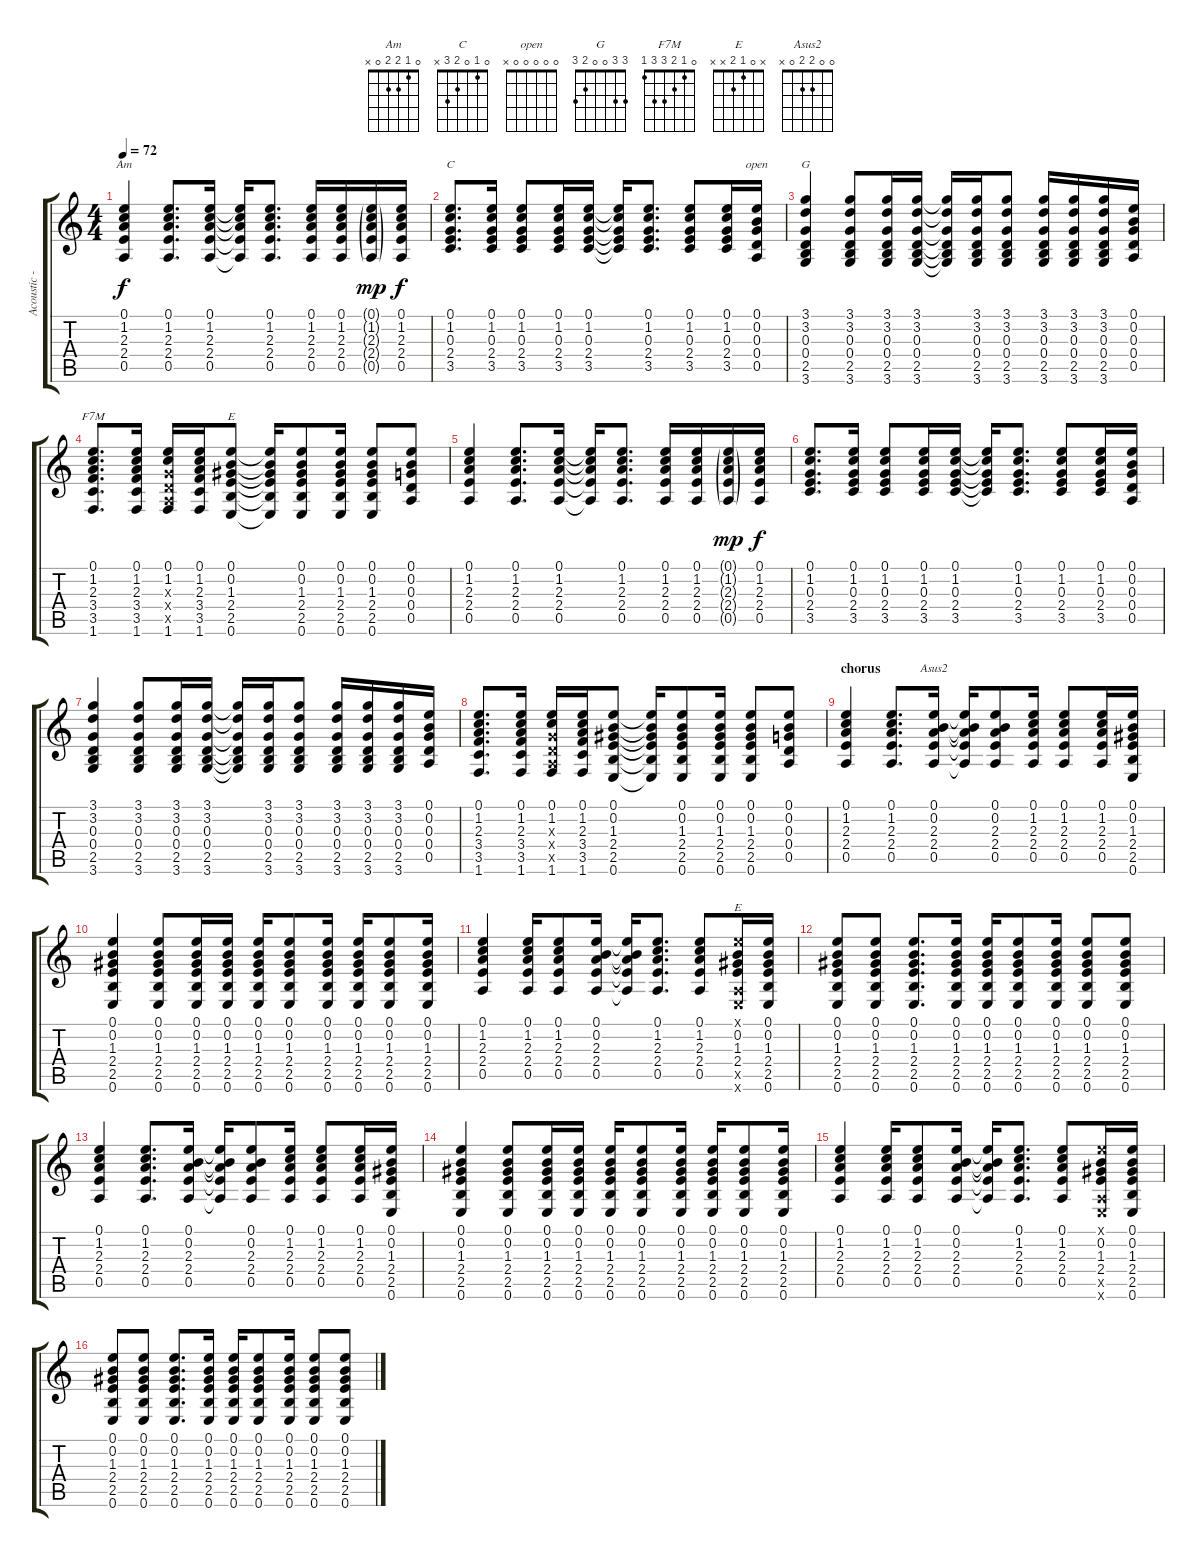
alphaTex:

\track ("Acoustic - Everlast" "Acoustic -") {instrument acousticguitarsteel}
\staff {score tabs}
\tuning (E4 B3 G3 D3 A2 E2) {hide}
\chord ("Am" 0 1 2 2 0 x)
\chord ("C" 0 1 0 2 3 x)
\chord ("open" 0 0 0 0 0 x)
\chord ("G" 3 3 0 0 2 3)
\chord ("F7M" 0 1 2 3 3 1)
\chord ("E" 0 0 1 2 2 0)
\chord ("Asus2" 0 0 2 2 0 x)
\chord ("E" x 0 1 2 x x)
\ts (4 4)
\tempo 72
\clef g2
\ks c
(0.1 1.2 2.3 2.4 0.5).4{ch "Am" dy f} (0.1 1.2 2.3 2.4 0.5).8{d} (0.1 1.2 2.3 2.4 0.5).16 (0.1{t} 1.2{t} 2.3{t} 2.4{t} 0.5{t}).16 (0.1 1.2 2.3 2.4 0.5).8{d} (0.1 1.2 2.3 2.4 0.5).16 (0.1 1.2 2.3 2.4 0.5).16 (0.1{g} 1.2{g} 2.3{g} 2.4{g} 0.5{g}).16{dy mp} (0.1 1.2 2.3 2.4 0.5).16{dy f} |
(0.1 1.2 0.3 2.4 3.5).8{d ch "C"} (0.1 1.2 0.3 2.4 3.5).16 (0.1 1.2 0.3 2.4 3.5).8 (0.1 1.2 0.3 2.4 3.5).16 (0.1 1.2 0.3 2.4 3.5).16 (0.1{t} 1.2{t} 0.3{t} 2.4{t} 3.5{t}).16 (0.1 1.2 0.3 2.4 3.5).8{d} (0.1 1.2 0.3 2.4 3.5).8 (0.1 1.2 0.3 2.4 3.5).16 (0.1 0.2 0.3 0.4 0.5).16{ch "open"} |
(3.1 3.2 0.3 0.4 2.5 3.6).4{ch "G"} (3.1 3.2 0.3 0.4 2.5 3.6).8 (3.1 3.2 0.3 0.4 2.5 3.6).16 (3.1 3.2 0.3 0.4 2.5 3.6).16 (3.1{t} 3.2{t} 0.3{t} 0.4{t} 2.5{t} 3.6{t}).16 (3.1 3.2 0.3 0.4 2.5 3.6).16 (3.1 3.2 0.3 0.4 2.5 3.6).8 (3.1 3.2 0.3 0.4 2.5 3.6).16 (3.1 3.2 0.3 0.4 2.5 3.6).16 (3.1 3.2 0.3 0.4 2.5 3.6).16 (0.1 0.2 0.3 0.4 0.5).16 |
(0.1 1.2 2.3 3.4 3.5 1.6).8{d ch "F7M"} (0.1 1.2 2.3 3.4 3.5 1.6).16 (0.1 1.2 0.3{x} 0.4{x} 0.5{x} 1.6).16 (0.1 1.2 2.3 3.4 3.5 1.6).16 (0.1 0.2 1.3 2.4 2.5 0.6).8{ch "E"} (0.1{t} 0.2{t} 1.3{t} 2.4{t} 2.5{t} 0.6{t}).16 (0.1 0.2 1.3 2.4 2.5 0.6).8 (0.1 0.2 1.3 2.4 2.5 0.6).16 (0.1 0.2 1.3 2.4 2.5 0.6).8 (0.1 0.2 0.3 0.4 0.5).8 |
(0.1 1.2 2.3 2.4 0.5).4 (0.1 1.2 2.3 2.4 0.5).8{d} (0.1 1.2 2.3 2.4 0.5).16 (0.1{t} 1.2{t} 2.3{t} 2.4{t} 0.5{t}).16 (0.1 1.2 2.3 2.4 0.5).8{d} (0.1 1.2 2.3 2.4 0.5).16 (0.1 1.2 2.3 2.4 0.5).16 (0.1{g} 1.2{g} 2.3{g} 2.4{g} 0.5{g}).16{dy mp} (0.1 1.2 2.3 2.4 0.5).16{dy f} |
(0.1 1.2 0.3 2.4 3.5).8{d} (0.1 1.2 0.3 2.4 3.5).16 (0.1 1.2 0.3 2.4 3.5).8 (0.1 1.2 0.3 2.4 3.5).16 (0.1 1.2 0.3 2.4 3.5).16 (0.1{t} 1.2{t} 0.3{t} 2.4{t} 3.5{t}).16 (0.1 1.2 0.3 2.4 3.5).8{d} (0.1 1.2 0.3 2.4 3.5).8 (0.1 1.2 0.3 2.4 3.5).16 (0.1 0.2 0.3 0.4 0.5).16 |
(3.1 3.2 0.3 0.4 2.5 3.6).4 (3.1 3.2 0.3 0.4 2.5 3.6).8 (3.1 3.2 0.3 0.4 2.5 3.6).16 (3.1 3.2 0.3 0.4 2.5 3.6).16 (3.1{t} 3.2{t} 0.3{t} 0.4{t} 2.5{t} 3.6{t}).16 (3.1 3.2 0.3 0.4 2.5 3.6).16 (3.1 3.2 0.3 0.4 2.5 3.6).8 (3.1 3.2 0.3 0.4 2.5 3.6).16 (3.1 3.2 0.3 0.4 2.5 3.6).16 (3.1 3.2 0.3 0.4 2.5 3.6).16 (0.1 0.2 0.3 0.4 0.5).16 |
(0.1 1.2 2.3 3.4 3.5 1.6).8{d} (0.1 1.2 2.3 3.4 3.5 1.6).16 (0.1 1.2 0.3{x} 0.4{x} 0.5{x} 1.6).16 (0.1 1.2 2.3 3.4 3.5 1.6).16 (0.1 0.2 1.3 2.4 2.5 0.6).8 (0.1{t} 0.2{t} 1.3{t} 2.4{t} 2.5{t} 0.6{t}).16 (0.1 0.2 1.3 2.4 2.5 0.6).8 (0.1 0.2 1.3 2.4 2.5 0.6).16 (0.1 0.2 1.3 2.4 2.5 0.6).8 (0.1 0.2 0.3 0.4 0.5).8 |
\section ("" "chorus")
(0.1 1.2 2.3 2.4 0.5).4 (0.1 1.2 2.3 2.4 0.5).8{d} (0.1 0.2 2.3 2.4 0.5).16{ch "Asus2"} (0.1{t} 0.2{t} 2.3{t} 2.4{t} 0.5{t}).16 (0.1 0.2 2.3 2.4 0.5).8 (0.1 1.2 2.3 2.4 0.5).16 (0.1 1.2 2.3 2.4 0.5).8 (0.1 1.2 2.3 2.4 0.5).16 (0.1 0.2 1.3 2.4 2.5 0.6).16 |
(0.1 0.2 1.3 2.4 2.5 0.6).4 (0.1 0.2 1.3 2.4 2.5 0.6).8 (0.1 0.2 1.3 2.4 2.5 0.6).16 (0.1 0.2 1.3 2.4 2.5 0.6).16 (0.1 0.2 1.3 2.4 2.5 0.6).16 (0.1 0.2 1.3 2.4 2.5 0.6).8 (0.1 0.2 1.3 2.4 2.5 0.6).16 (0.1 0.2 1.3 2.4 2.5 0.6).16 (0.1 0.2 1.3 2.4 2.5 0.6).8 (0.1 0.2 1.3 2.4 2.5 0.6).16 |
(0.1 1.2 2.3 2.4 0.5).4 (0.1 1.2 2.3 2.4 0.5).16 (0.1 1.2 2.3 2.4 0.5).8 (0.1 0.2 2.3 2.4 0.5).16 (0.1{t} 0.2{t} 2.3{t} 2.4{t} 0.5{t}).16 (0.1 1.2 2.3 2.4 0.5).8{d} (0.1 1.2 2.3 2.4 0.5).8 (0.1{x} 0.2 1.3 2.4 0.5{x} 0.6{x}).16{ch "E"} (0.1 0.2 1.3 2.4 2.5 0.6).16 |
(0.1 0.2 1.3 2.4 2.5 0.6).8 (0.1 0.2 1.3 2.4 2.5 0.6).8 (0.1 0.2 1.3 2.4 2.5 0.6).8{d} (0.1 0.2 1.3 2.4 2.5 0.6).16 (0.1 0.2 1.3 2.4 2.5 0.6).16 (0.1 0.2 1.3 2.4 2.5 0.6).8 (0.1 0.2 1.3 2.4 2.5 0.6).16 (0.1 0.2 1.3 2.4 2.5 0.6).8 (0.1 0.2 1.3 2.4 2.5 0.6).8 |
(0.1 1.2 2.3 2.4 0.5).4 (0.1 1.2 2.3 2.4 0.5).8{d} (0.1 0.2 2.3 2.4 0.5).16 (0.1{t} 0.2{t} 2.3{t} 2.4{t} 0.5{t}).16 (0.1 0.2 2.3 2.4 0.5).8 (0.1 1.2 2.3 2.4 0.5).16 (0.1 1.2 2.3 2.4 0.5).8 (0.1 1.2 2.3 2.4 0.5).16 (0.1 0.2 1.3 2.4 2.5 0.6).16 |
(0.1 0.2 1.3 2.4 2.5 0.6).4 (0.1 0.2 1.3 2.4 2.5 0.6).8 (0.1 0.2 1.3 2.4 2.5 0.6).16 (0.1 0.2 1.3 2.4 2.5 0.6).16 (0.1 0.2 1.3 2.4 2.5 0.6).16 (0.1 0.2 1.3 2.4 2.5 0.6).8 (0.1 0.2 1.3 2.4 2.5 0.6).16 (0.1 0.2 1.3 2.4 2.5 0.6).16 (0.1 0.2 1.3 2.4 2.5 0.6).8 (0.1 0.2 1.3 2.4 2.5 0.6).16 |
(0.1 1.2 2.3 2.4 0.5).4 (0.1 1.2 2.3 2.4 0.5).16 (0.1 1.2 2.3 2.4 0.5).8 (0.1 0.2 2.3 2.4 0.5).16 (0.1{t} 0.2{t} 2.3{t} 2.4{t} 0.5{t}).16 (0.1 1.2 2.3 2.4 0.5).8{d} (0.1 1.2 2.3 2.4 0.5).8 (0.1{x} 0.2 1.3 2.4 0.5{x} 0.6{x}).16 (0.1 0.2 1.3 2.4 2.5 0.6).16 |
(0.1 0.2 1.3 2.4 2.5 0.6).8 (0.1 0.2 1.3 2.4 2.5 0.6).8 (0.1 0.2 1.3 2.4 2.5 0.6).8{d} (0.1 0.2 1.3 2.4 2.5 0.6).16 (0.1 0.2 1.3 2.4 2.5 0.6).16 (0.1 0.2 1.3 2.4 2.5 0.6).8 (0.1 0.2 1.3 2.4 2.5 0.6).16 (0.1 0.2 1.3 2.4 2.5 0.6).8 (0.1 0.2 1.3 2.4 2.5 0.6).8
